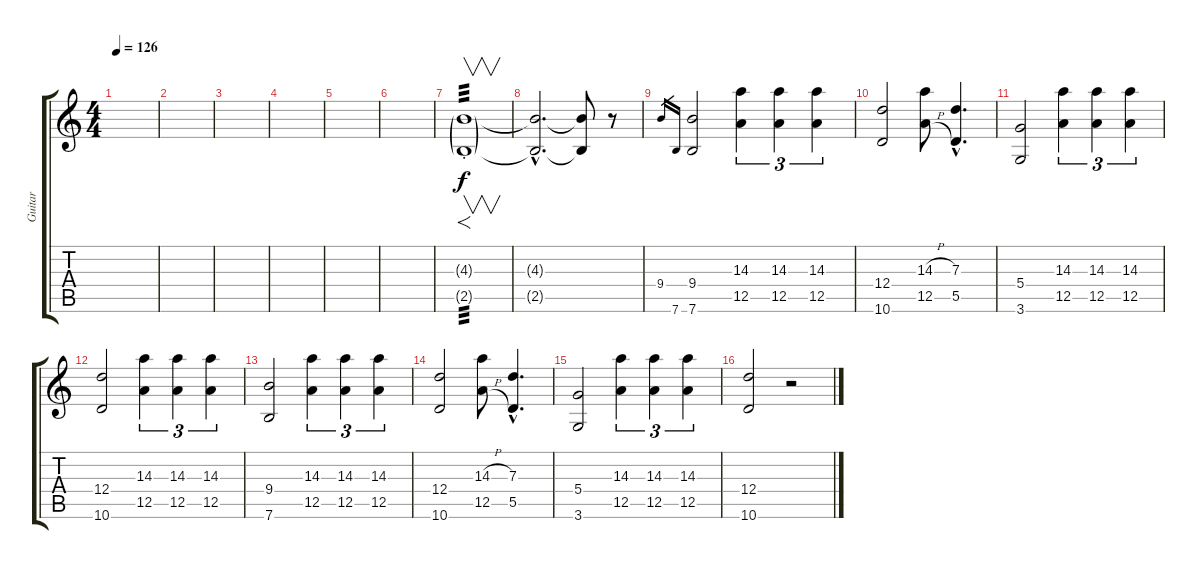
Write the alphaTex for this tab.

\track ("Guitar" "Guitar") {instrument distortionguitar}
\staff {score tabs}
\tuning (E4 B3 G3 D3 A2 E2) {hide}
\ts (4 4)
\tempo 126
\clef g2
\ks c
|
|
|
|
|
|
(4.3{g st} 2.5{g st}).1{f v tp 3} |
(4.3{hac t} 2.5{hac t}).2{d dy f} (4.3{t} 2.5{t}).8 r.8 |
9.4.16{gr} 7.6.16{gr} (9.4 7.6).2 (14.3 12.5).4{tu (3 2)} (14.3 12.5).4{tu (3 2)} (14.3 12.5).4{tu (3 2)} |
(12.4 10.6).2 (14.3{h} 12.5{h}).8 (7.3{hac} 5.5{hac}).4{d} |
(5.4 3.6).2 (14.3 12.5).4{tu (3 2)} (14.3 12.5).4{tu (3 2)} (14.3 12.5).4{tu (3 2)} |
(12.4 10.6).2 (14.3 12.5).4{tu (3 2)} (14.3 12.5).4{tu (3 2)} (14.3 12.5).4{tu (3 2)} |
(9.4 7.6).2 (14.3 12.5).4{tu (3 2)} (14.3 12.5).4{tu (3 2)} (14.3 12.5).4{tu (3 2)} |
(12.4 10.6).2 (14.3{h} 12.5{h}).8 (7.3{hac} 5.5{hac}).4{d} |
(5.4 3.6).2 (14.3 12.5).4{tu (3 2)} (14.3 12.5).4{tu (3 2)} (14.3 12.5).4{tu (3 2)} |
(12.4 10.6).2 r.2
